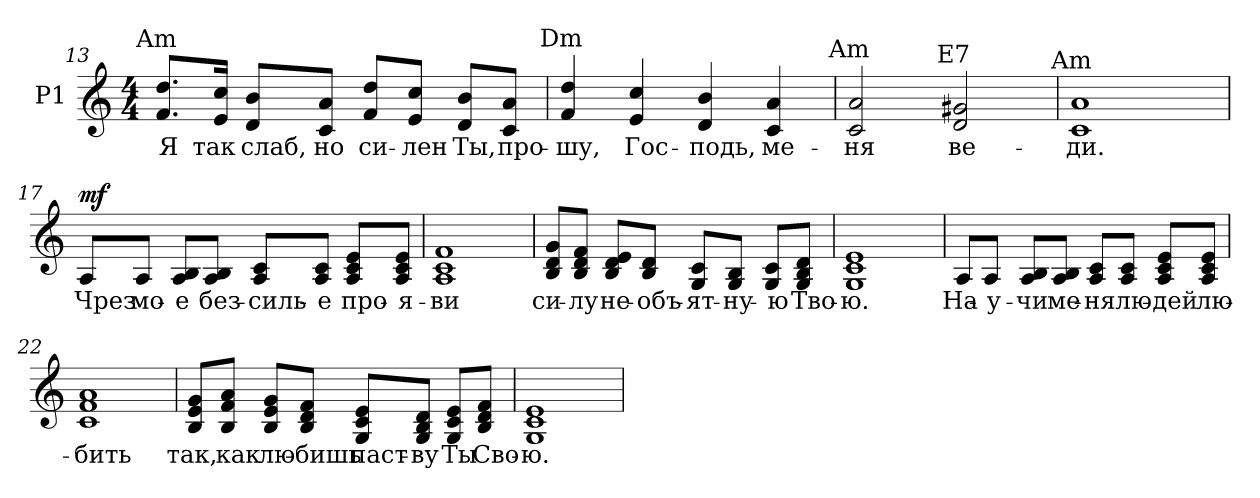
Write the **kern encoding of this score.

**kern	**text	**dynam
*part1	*part1	*part1
*staff1	*staff1	*staff1
*I"P1	*	*
!!LO:LB:g=z
*clefG2	*	*
*k[]	*	*
*a:	*	*
*M4/4	*	*
=13	=13	=13
!LO:TX:a:cj:t=Am	!	!
!	!LO:LY:b:color=#000000	!
8.fi/ 8.ddi/L	Я	.
!	!LO:LY:b:color=#000000	!
16ei/ 16cci/Jk	так	.
!	!LO:LY:b:color=#000000	!
8di/ 8bi/L	слаб,	.
!	!LO:LY:b:color=#000000	!
8ci/ 8ai/J	но	.
!	!LO:LY:b:color=#000000	!
8fi/ 8ddi/L	си-	.
!	!LO:LY:b:color=#000000	!
8ei/ 8cci/J	-лен	.
!	!LO:LY:b:color=#000000	!
8di/ 8bi/L	Ты,	.
!	!LO:LY:b:color=#000000	!
8ci/ 8ai/J	про-	.
=14	=14	=14
!LO:TX:a:cj:t=Dm	!	!
!	!LO:LY:b:color=#000000	!
4fi/ 4ddi	-шу,	.
!	!LO:LY:b:color=#000000	!
4ei/ 4cci	Гос-	.
!	!LO:LY:b:color=#000000	!
4di/ 4bi	-подь,	.
!	!LO:LY:b:color=#000000	!
4ci/ 4ai	ме-	.
=15	=15	=15
!LO:TX:a:cj:t=Am	!	!
!	!LO:LY:b:color=#000000	!
2ci/ 2ai	-ня	.
!LO:TX:a:cj:t=E7	!	!
!	!LO:LY:b:color=#000000	!
2di/ 2g#Xi	ве-	.
=16	=16	=16
!LO:TX:a:cj:t=Am	!	!
!	!LO:LY:b:color=#000000	!
1ci 1ai	-ди.	.
!!LO:LB:g=z
=17	=17	=17
!	!LO:LY:b:color=#000000	!
8Ai/L	Чрез	mf
!	!LO:LY:b:color=#000000	!
8Ai/J	мо-	.
!	!LO:LY:b:color=#000000	!
8Ai/ 8Bi/L	-е	.
!	!LO:LY:b:color=#000000	!
8Ai/ 8Bi/J	без-	.
!	!LO:LY:b:color=#000000	!
8Ai/ 8ci/L	-силь-	.
!	!LO:LY:b:color=#000000	!
8Ai/ 8ci/J	-е	.
!	!LO:LY:b:color=#000000	!
8Ai/ 8ci/ 8ei/L	про-	.
!	!LO:LY:b:color=#000000	!
8Ai/ 8ci/ 8ei/J	-я-	.
=18	=18	=18
!	!LO:LY:b:color=#000000	!
1Ai 1ci 1fi	-ви	.
=19	=19	=19
!	!LO:LY:b:color=#000000	!
8Bi/ 8di/ 8gi/L	си-	.
!	!LO:LY:b:color=#000000	!
8Bi/ 8di/ 8fi/J	-лу	.
!	!LO:LY:b:color=#000000	!
8Bi/ 8di/ 8ei/L	не-	.
!	!LO:LY:b:color=#000000	!
8Bi/ 8di/J	-объ-	.
!	!LO:LY:b:color=#000000	!
8Gi/ 8ci/L	-ят-	.
!	!LO:LY:b:color=#000000	!
8Gi/ 8Bi/J	-ну-	.
!	!LO:LY:b:color=#000000	!
8Gi/ 8ci/L	-ю	.
!	!LO:LY:b:color=#000000	!
8Gi/ 8Bi/ 8di/J	Тво-	.
=20	=20	=20
!	!LO:LY:b:color=#000000	!
1Gi 1ci 1ei	-ю.	.
!!LO:LB:g=z
=21	=21	=21
!	!LO:LY:b:color=#000000	!
8Ai/L	На-	.
!	!LO:LY:b:color=#000000	!
8Ai/J	-у-	.
!	!LO:LY:b:color=#000000	!
8Ai/ 8Bi/L	-чи	.
!	!LO:LY:b:color=#000000	!
8Ai/ 8Bi/J	ме-	.
!	!LO:LY:b:color=#000000	!
8Ai/ 8ci/L	-ня	.
!	!LO:LY:b:color=#000000	!
8Ai/ 8ci/J	лю-	.
!	!LO:LY:b:color=#000000	!
8Ai/ 8ci/ 8ei/L	-дей	.
!	!LO:LY:b:color=#000000	!
8Ai/ 8ci/ 8ei/J	лю-	.
=22	=22	=22
!	!LO:LY:b:color=#000000	!
1ci 1fi 1ai	-бить	.
=23	=23	=23
!	!LO:LY:b:color=#000000	!
8Bi/ 8ei/ 8gi/L	так,	.
!	!LO:LY:b:color=#000000	!
8Bi/ 8fi/ 8ai/J	как	.
!	!LO:LY:b:color=#000000	!
8Bi/ 8ei/ 8gi/L	лю-	.
!	!LO:LY:b:color=#000000	!
8Bi/ 8di/ 8fi/J	-бишь	.
!	!LO:LY:b:color=#000000	!
8Gi/ 8ci/ 8ei/L	паст-	.
!	!LO:LY:b:color=#000000	!
8Gi/ 8Bi/ 8di/J	-ву	.
!	!LO:LY:b:color=#000000	!
8Gi/ 8ci/ 8ei/L	Ты	.
!	!LO:LY:b:color=#000000	!
8Bi/ 8di/ 8fi/J	Сво-	.
=24	=24	=24
!	!LO:LY:b:color=#000000	!
1Gi 1ci 1ei	-ю.	.
=	=	=
*-	*-	*-
